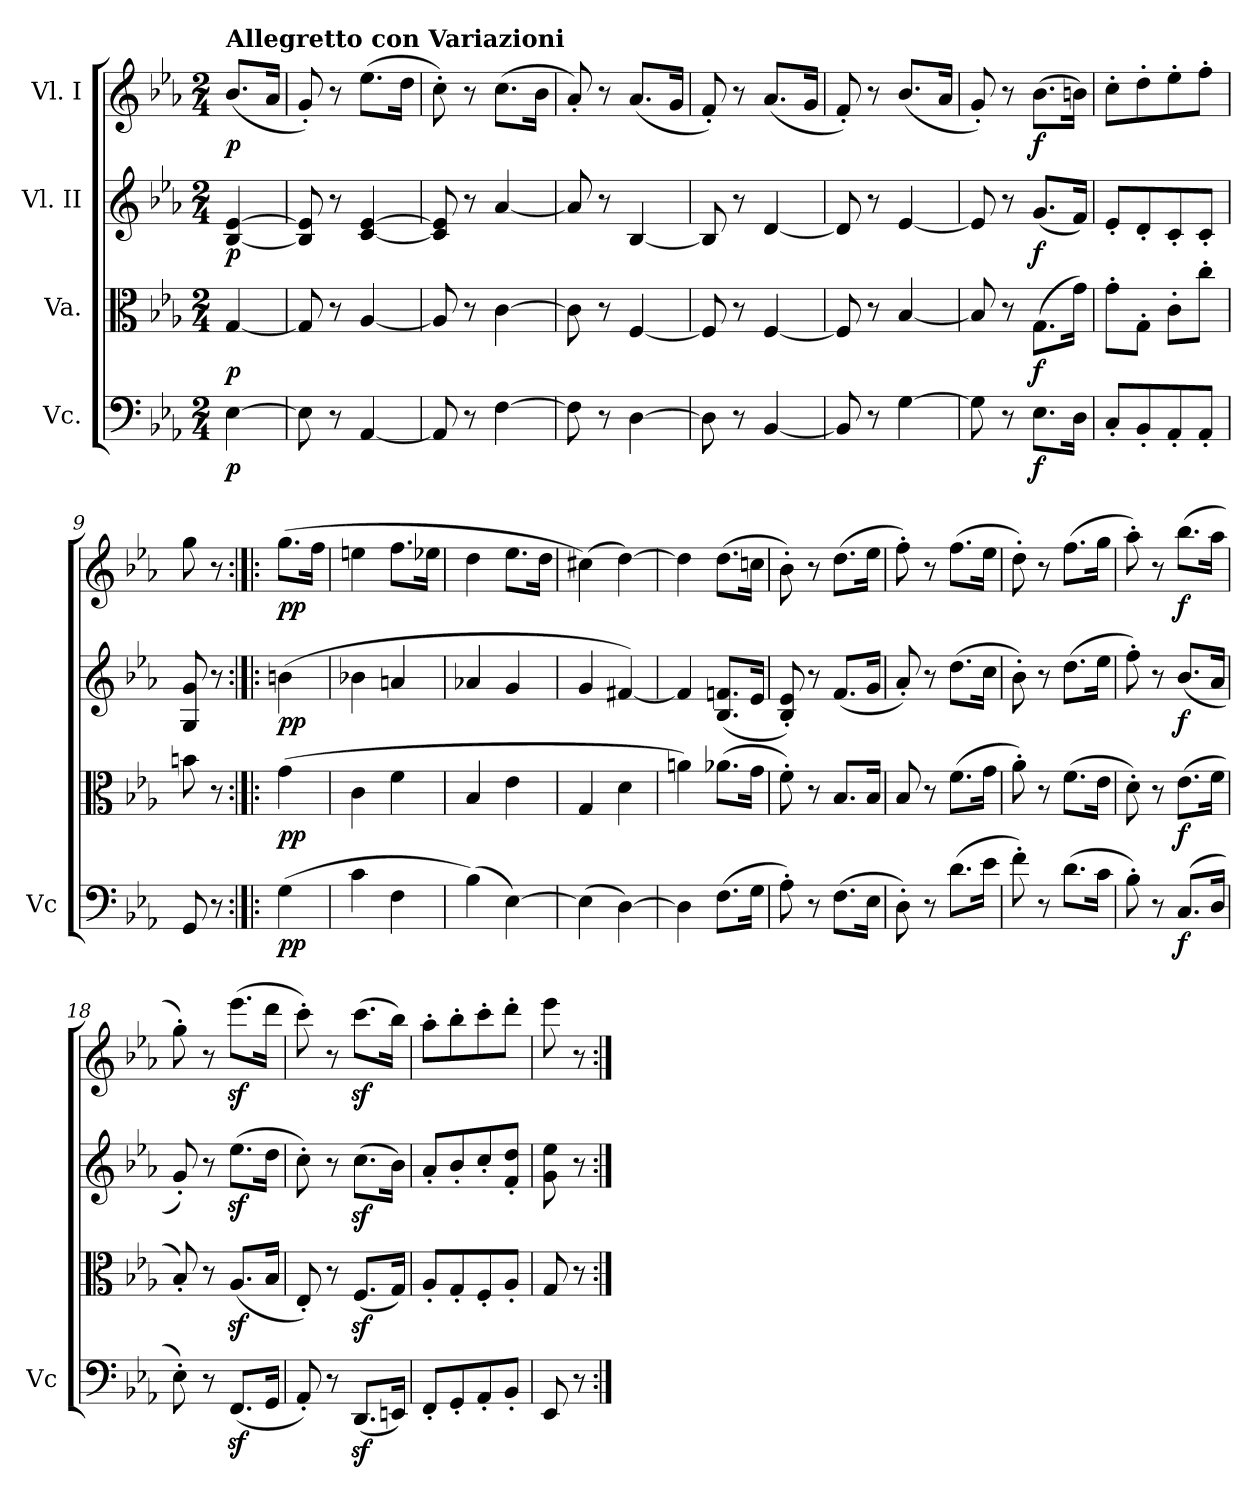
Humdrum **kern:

**kern	**dynam	**kern	**dynam	**kern	**dynam	**kern	**dynam
*part4	*part4	*part3	*part3	*part2	*part2	*part1	*part1
*staff4	*staff4	*staff3	*staff3	*staff2	*staff2	*staff1	*staff1
*I"Vc.	*	*I"Va.	*	*I"Vl. II	*	*I"Vl. I	*
*I'Vc	*	*	*	*	*	*	*
*clefF4	*	*clefC3	*	*clefG2	*	*clefG2	*
*k[b-e-a-]	*	*k[b-e-a-]	*	*k[b-e-a-]	*	*k[b-e-a-]	*
*E-:	*	*E-:	*	*E-:	*	*E-:	*
*M2/4	*	*M2/4	*	*M2/4	*	*M2/4	*
=1	=1	=1	=1	=1	=1	=1	=1
!	!	!	!	!	!	!LO:TX:a:B:t=Allegretto con Variazioni	!
!	!LO:DY:b	!	!LO:DY:b	!	!LO:DY:b	!	!LO:DY:b
[4E-\	p	[4G/	p	[4B-/ [4e-/	p	(<8.b-/L	p
.	.	.	.	.	.	16a-/Jk	.
=2	=2	=2	=2	=2	=2	=2	=2
8E-\]	.	8G/]	.	8B-]/ 8e-]/	.	8g'/)	.
8r	.	8r	.	8r	.	8r	.
[4AA-/	.	[4A-/	.	[4c/ [4e-/	.	(>8.ee-\L	.
.	.	.	.	.	.	16dd\Jk	.
=3	=3	=3	=3	=3	=3	=3	=3
8AA-/]	.	8A-/]	.	8c]/ 8e-]/	.	8cc'\)	.
8r	.	8r	.	8r	.	8r	.
[4F\	.	[4c\	.	[4a-/	.	(>8.cc\L	.
.	.	.	.	.	.	16b-\Jk	.
=4	=4	=4	=4	=4	=4	=4	=4
8F\]	.	8c\]	.	8a-/]	.	8a-'/)	.
8r	.	8r	.	8r	.	8r	.
[4D\	.	[4F/	.	[4B-/	.	(<8.a-/L	.
.	.	.	.	.	.	16g/Jk	.
=5	=5	=5	=5	=5	=5	=5	=5
8D\]	.	8F/]	.	8B-/]	.	8f'/)	.
8r	.	8r	.	8r	.	8r	.
!	!LO:DY:b	!	!LO:DY:b	!	!LO:DY:b	!	!LO:DY:b
[4BB-/	cresc.	[4F/	cresc.	[4d/	cresc.	(<8.a-/L	cresc.
.	.	.	.	.	.	16g/Jk	.
=6	=6	=6	=6	=6	=6	=6	=6
8BB-/]	.	8F/]	.	8d/]	.	8f'/)	.
8r	.	8r	.	8r	.	8r	.
[4G\	.	[4B-/	.	[4e-/	.	(<8.b-/L	.
.	.	.	.	.	.	16a-/Jk	.
=7	=7	=7	=7	=7	=7	=7	=7
8G\]	.	8B-/]	.	8e-/]	.	8g'/)	.
8r	.	8r	.	8r	.	8r	.
!	!LO:DY:b	!	!LO:DY:b	!	!LO:DY:b	!	!LO:DY:b
8.E-\L	f	(>8.G\L	f	(<8.g/L	f	(>8.b-\L	f
16D\Jk	.	16g\Jk)	.	16f/Jk)	.	16bn\Jk)	.
=8	=8	=8	=8	=8	=8	=8	=8
8C'/L	.	8g'\L	.	8e-'/L	.	8cc'\L	.
8BB-'/	.	8G'\J	.	8d'/	.	8dd'\	.
8AA-'/	.	8c'\L	.	8c'/	.	8ee-'\	.
8AA-'/J	.	8cc'\J	.	8c'/J	.	8ff'\J	.
=9	=9	=9	=9	=9	=9	=9	=9
8GG/	.	8bn\	.	8G/ 8g/	.	8gg\	.
8r	.	8r	.	8r	.	8r	.
=1X:|!|:	=1X:|!|:	=1X:|!|:	=1X:|!|:	=1X:|!|:	=1X:|!|:	=1X:|!|:	=1X:|!|:
!	!LO:DY:b	!	!LO:DY:b	!	!LO:DY:b	!	!LO:DY:b
(>4G\	pp	(>4g\	pp	(>4bn\	pp	(>8.gg\L	pp
.	.	.	.	.	.	16ff\Jk	.
=10	=10	=10	=10	=10	=10	=10	=10
4c\	.	4c\	.	4b-X\	.	4een\	.
4F\	.	4f\	.	4an/	.	8.ff\L	.
.	.	.	.	.	.	16ee-X\Jk	.
!!LO:LB:g=z
=11	=11	=11	=11	=11	=11	=11	=11
(>4B-\)	.	4B-/	.	4a-X/	.	4dd\	.
[4E-\)	.	4e-\	.	4g/	.	8.ee-\L	.
.	.	.	.	.	.	16dd\Jk	.
=12	=12	=12	=12	=12	=12	=12	=12
(>4E-\]	.	4G/	.	4g/	.	(>4cc#X\)	.
[4D\)	.	4d\	.	[4f#X/)	.	[4dd\)	.
=13	=13	=13	=13	=13	=13	=13	=13
4D\]	.	4an\)	.	4f#/]	.	4dd\]	.
!	!LO:DY:b	!	!LO:DY:b	!	!LO:DY:b	!	!LO:DY:b
(>8.F\L	cresc.	(>8.a-X\L	cresc.	(<8.B-/ 8.fn/L	cresc.	(>8.dd\L	cresc.
16G\Jk	.	16g\Jk	.	16e-/Jk	.	16ccn\Jk	.
=14	=14	=14	=14	=14	=14	=14	=14
8A-'\)	.	8f'\)	.	8B-'/ 8e-'/)	.	8b-'\)	.
8r	.	8r	.	8r	.	8r	.
(>8.F\L	.	8.B-/L	.	(<8.f/L	.	(>8.dd\L	.
16E-\Jk	.	16B-/Jk	.	16g/Jk	.	16ee-\Jk	.
=15	=15	=15	=15	=15	=15	=15	=15
8D'\)	.	8B-/	.	8a-'/)	.	8ff'\)	.
8r	.	8r	.	8r	.	8r	.
(>8.d\L	.	(>8.f\L	.	(>8.dd\L	.	(>8.ff\L	.
16e-\Jk	.	16g\Jk	.	16cc\Jk	.	16ee-\Jk	.
=16	=16	=16	=16	=16	=16	=16	=16
8f'\)	.	8a-'\)	.	8b-'\)	.	8dd'\)	.
8r	.	8r	.	8r	.	8r	.
(>8.d\L	.	(>8.f\L	.	(>8.dd\L	.	(>8.ff\L	.
16c\Jk	.	16e-\Jk	.	16ee-\Jk	.	16gg\Jk	.
=17	=17	=17	=17	=17	=17	=17	=17
8B-'\)	.	8d'\)	.	8ff'\)	.	8aa-'\)	.
8r	.	8r	.	8r	.	8r	.
!	!LO:DY:b	!	!LO:DY:b	!	!LO:DY:b	!	!LO:DY:b
(<8.C/L	f	(>8.e-\L	f	(<8.b-/L	f	(>8.bb-\L	f
16D/Jk	.	16f\Jk	.	16a-/Jk	.	16aa-\Jk	.
=18	=18	=18	=18	=18	=18	=18	=18
8E-'\)	.	8B-'/)	.	8g'/)	.	8gg'\)	.
8r	.	8r	.	8r	.	8r	.
(<8.FFz</L	.	(<8.A-z</L	.	(>8.ee-z<\L	.	(>8.eee-z<\L	.
16GG/Jk	.	16B-/Jk	.	16dd\Jk	.	16ddd\Jk	.
=19	=19	=19	=19	=19	=19	=19	=19
8AA-'/)	.	8E-'/)	.	8cc'\)	.	8ccc'\)	.
8r	.	8r	.	8r	.	8r	.
(<8.DDz</L	.	(<8.Fz</L	.	(>8.ccz<\L	.	(>8.cccz<\L	.
16EEn/Jk)	.	16G/Jk)	.	16b-\Jk)	.	16bb-\Jk)	.
=20	=20	=20	=20	=20	=20	=20	=20
8FF'/L	.	8A-'/L	.	8a-'/L	.	8aa-'\L	.
8GG'/	.	8G'/	.	8b-'/	.	8bb-'\	.
8AA-'/	.	8F'/	.	8cc'/	.	8ccc'\	.
8BB-'/J	.	8A-'/J	.	8f'/ 8dd'/J	.	8ddd'\J	.
=21	=21	=21	=21	=21	=21	=21	=21
8EE-/	.	8G/	.	8g\ 8ee-\	.	8eee-\	.
8r	.	8r	.	8r	.	8r	.
=:|!	=:|!	=:|!	=:|!	=:|!	=:|!	=:|!	=:|!
*-	*-	*-	*-	*-	*-	*-	*-
